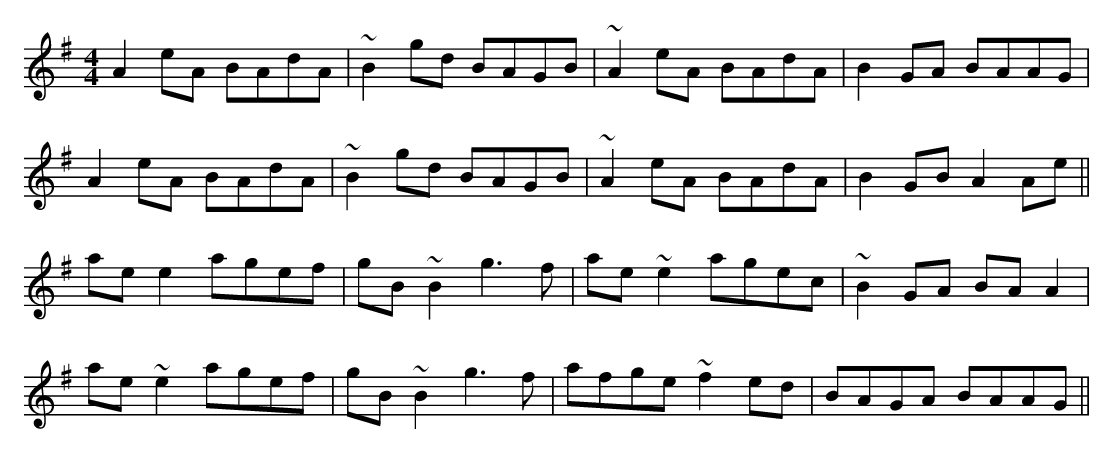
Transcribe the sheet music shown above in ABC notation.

X:1
M:4/4
K:Ador
A2 eA BAdA|~B2 gd BAGB|~A2 eA BAdA|B2 GA BAAG|
A2 eA BAdA|~B2 gd BAGB|~A2 eA BAdA|B2 GB A2 Ae||
ae e2 agef|gB ~B2 g3 f|ae ~e2 agec|~B2 GA BAA2|
ae ~e2 agef|gB ~B2 g3 f|afge ~f2 ed|BAGA BAAG||
